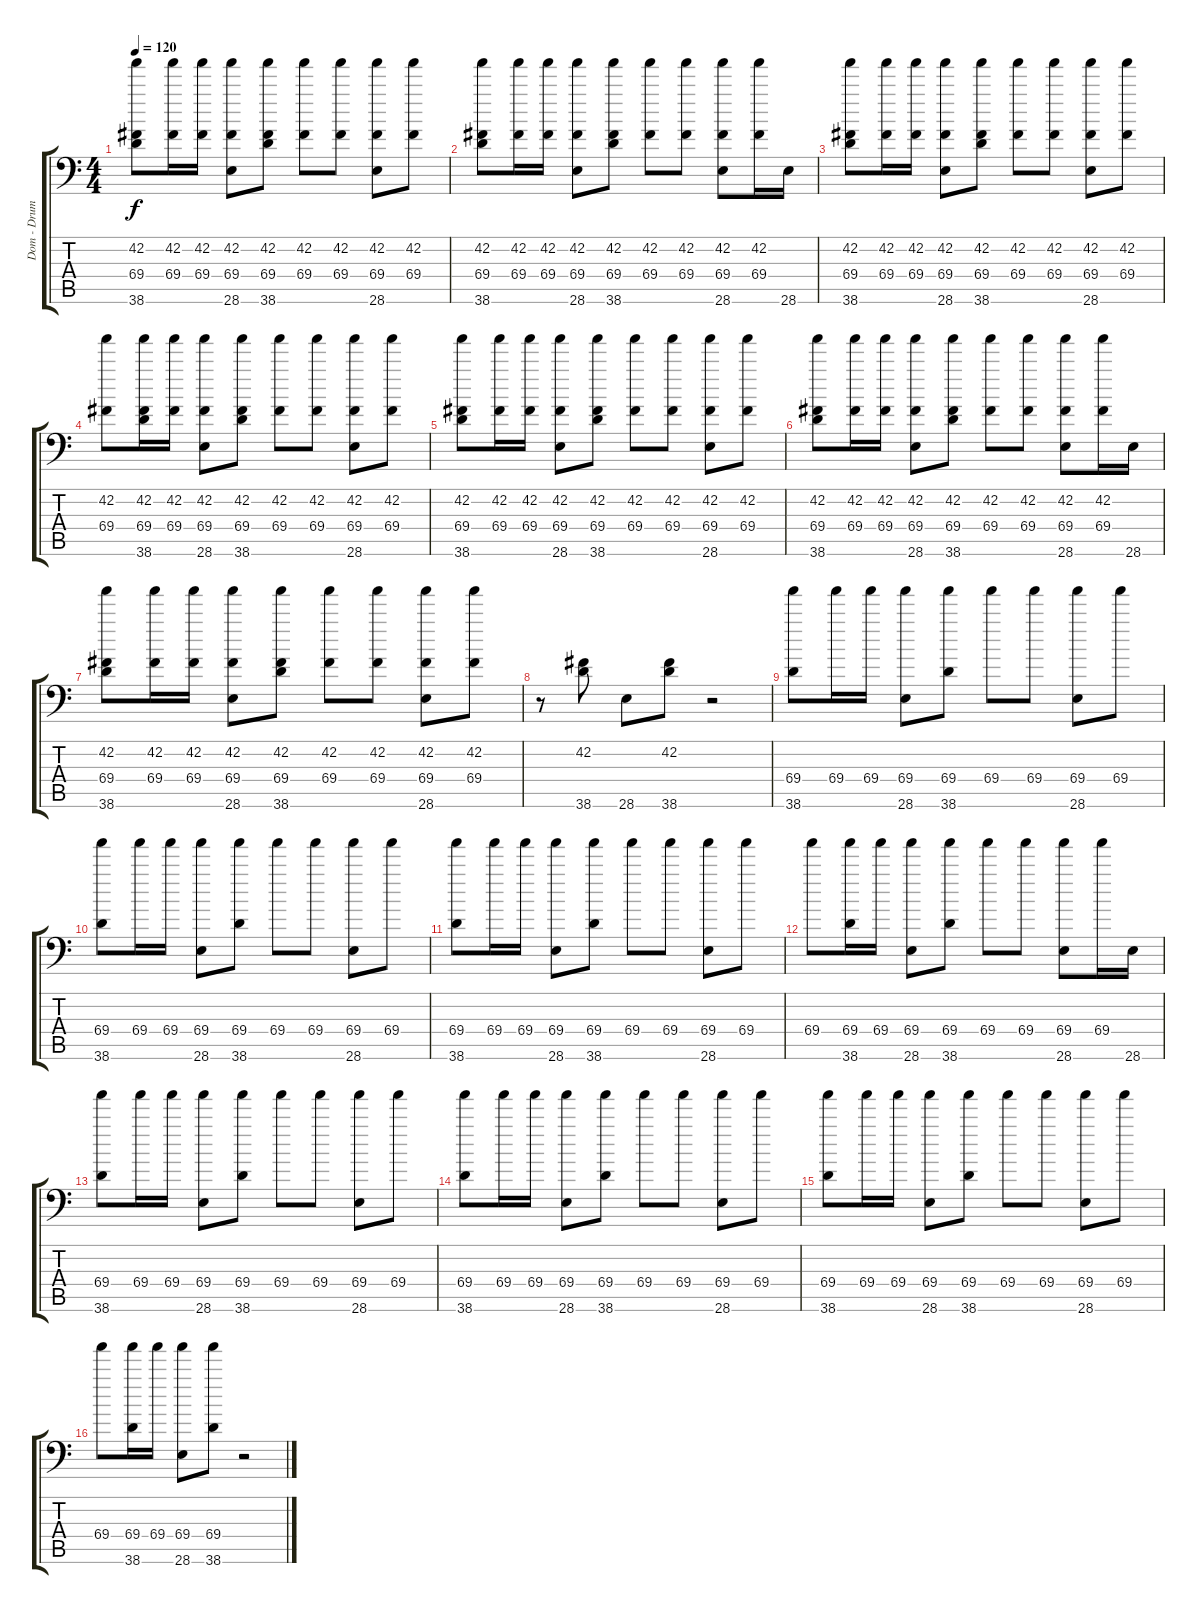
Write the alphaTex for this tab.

\track ("Dom - Drums" "Dom - Drum") {instrument acousticgrandpiano}
\staff {score tabs}
\tuning (C-1 C-1 C-1 C-1 C-1 C-1) {hide}
\ts (4 4)
\tempo 120
\clef f4
\ks c
(42.2 69.4 38.6).8{dy f} (42.2 69.4).16 (42.2 69.4).16 (42.2 69.4 28.6).8 (42.2 69.4 38.6).8 (42.2 69.4).8 (42.2 69.4).8 (42.2 69.4 28.6).8 (42.2 69.4).8 |
(42.2 69.4 38.6).8 (42.2 69.4).16 (42.2 69.4).16 (42.2 69.4 28.6).8 (42.2 69.4 38.6).8 (42.2 69.4).8 (42.2 69.4).8 (42.2 69.4 28.6).8 (42.2 69.4).16 28.6.16 |
(42.2 69.4 38.6).8 (42.2 69.4).16 (42.2 69.4).16 (42.2 69.4 28.6).8 (42.2 69.4 38.6).8 (42.2 69.4).8 (42.2 69.4).8 (42.2 69.4 28.6).8 (42.2 69.4).8 |
(42.2 69.4).8 (42.2 69.4 38.6).16 (42.2 69.4).16 (42.2 69.4 28.6).8 (42.2 69.4 38.6).8 (42.2 69.4).8 (42.2 69.4).8 (42.2 69.4 28.6).8 (42.2 69.4).8 |
(42.2 69.4 38.6).8 (42.2 69.4).16 (42.2 69.4).16 (42.2 69.4 28.6).8 (42.2 69.4 38.6).8 (42.2 69.4).8 (42.2 69.4).8 (42.2 69.4 28.6).8 (42.2 69.4).8 |
(42.2 69.4 38.6).8 (42.2 69.4).16 (42.2 69.4).16 (42.2 69.4 28.6).8 (42.2 69.4 38.6).8 (42.2 69.4).8 (42.2 69.4).8 (42.2 69.4 28.6).8 (42.2 69.4).16 28.6.16 |
(42.2 69.4 38.6).8 (42.2 69.4).16 (42.2 69.4).16 (42.2 69.4 28.6).8 (42.2 69.4 38.6).8 (42.2 69.4).8 (42.2 69.4).8 (42.2 69.4 28.6).8 (42.2 69.4).8 |
r.8 (42.2 38.6).8 28.6.8 (42.2 38.6).8 r.2 |
(69.4 38.6).8 69.4.16 69.4.16 (69.4 28.6).8 (69.4 38.6).8 69.4.8 69.4.8 (69.4 28.6).8 69.4.8 |
(69.4 38.6).8 69.4.16 69.4.16 (69.4 28.6).8 (69.4 38.6).8 69.4.8 69.4.8 (69.4 28.6).8 69.4.8 |
(69.4 38.6).8 69.4.16 69.4.16 (69.4 28.6).8 (69.4 38.6).8 69.4.8 69.4.8 (69.4 28.6).8 69.4.8 |
69.4.8 (69.4 38.6).16 69.4.16 (69.4 28.6).8 (69.4 38.6).8 69.4.8 69.4.8 (69.4 28.6).8 69.4.16 28.6.16 |
(69.4 38.6).8 69.4.16 69.4.16 (69.4 28.6).8 (69.4 38.6).8 69.4.8 69.4.8 (69.4 28.6).8 69.4.8 |
(69.4 38.6).8 69.4.16 69.4.16 (69.4 28.6).8 (69.4 38.6).8 69.4.8 69.4.8 (69.4 28.6).8 69.4.8 |
(69.4 38.6).8 69.4.16 69.4.16 (69.4 28.6).8 (69.4 38.6).8 69.4.8 69.4.8 (69.4 28.6).8 69.4.8 |
69.4.8 (69.4 38.6).16 69.4.16 (69.4 28.6).8 (69.4 38.6).8 r.2
